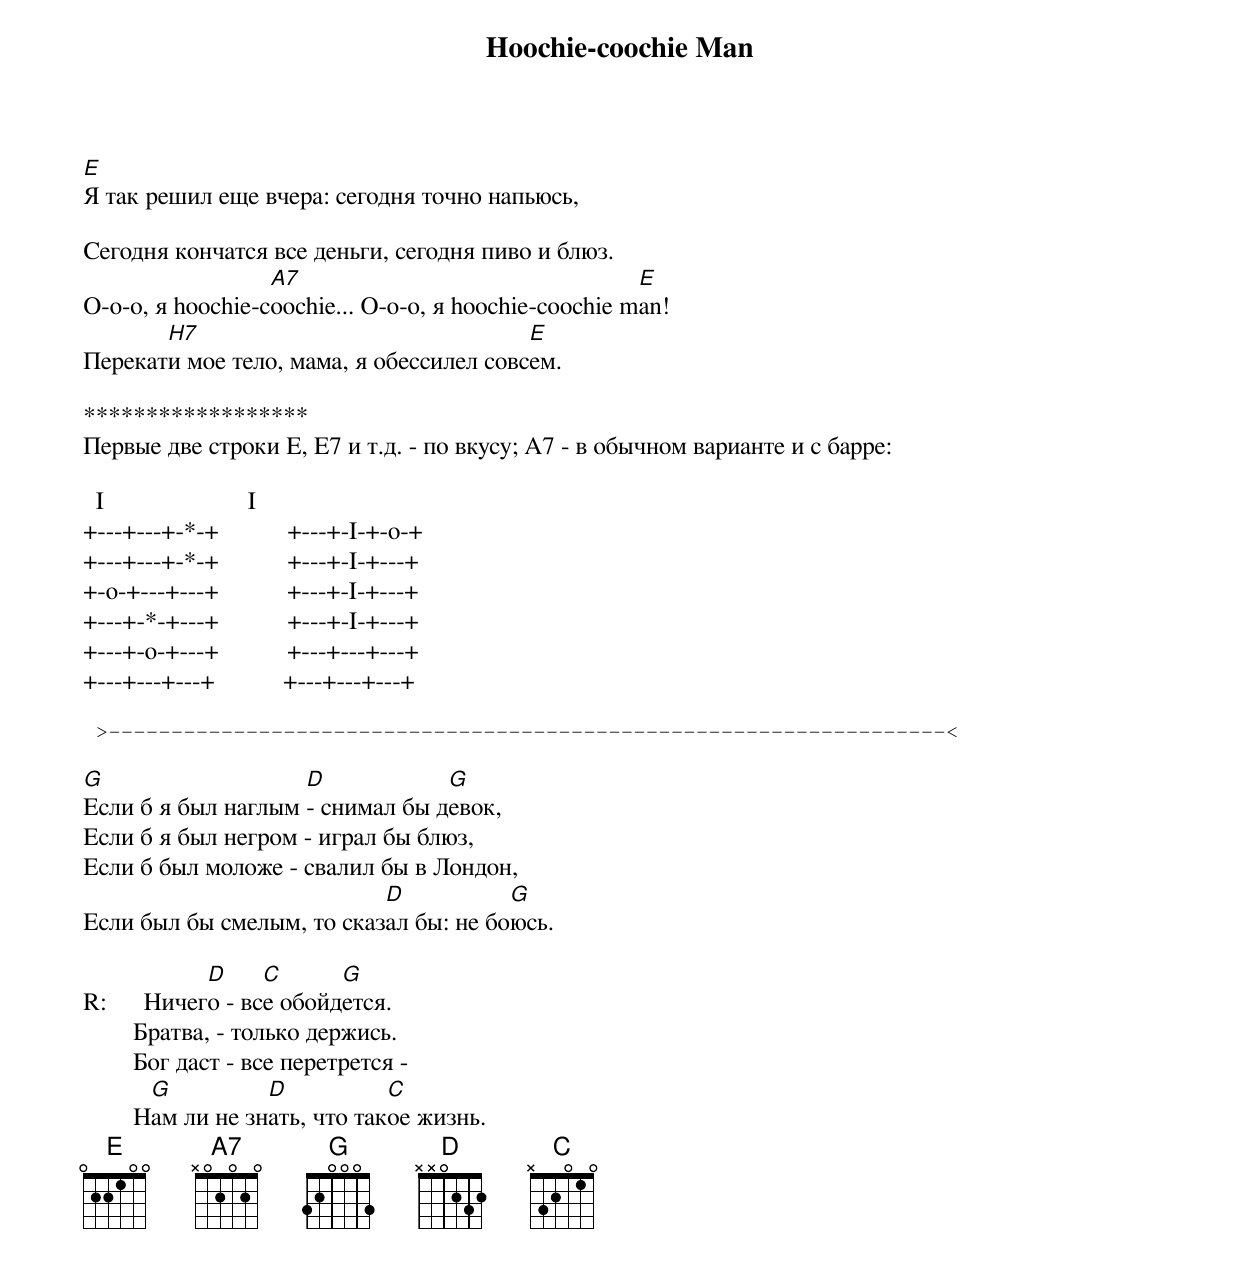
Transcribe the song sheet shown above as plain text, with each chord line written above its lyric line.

                Hoochie-coochie Man
E
Я так решил еще вчера: сегодня точно напьюсь,

Сегодня кончатся все деньги, сегодня пиво и блюз.
                  A7                                  E
О-о-о, я hoochie-coochie... О-о-о, я hoochie-coochie man!
       H7                                E
Перекати мое тело, мама, я обессилел совсем.

******************
Первые две строки E, E7 и т.д. - по вкусу; A7 - в обычном варианте и с барре:

  I                       I
+---+---+-*-+           +---+-I-+-o-+
+---+---+-*-+           +---+-I-+---+
+-о-+---+---+           +---+-I-+---+
+---+-*-+---+           +---+-I-+---+
+---+-о-+---+           +---+---+---+
+---+---+---+           +---+---+---+

 >-------------------------------------------------------------------<

G                   D            G
Если б я был наглым - снимал бы девок,
Если б я был негром - играл бы блюз,
Если б был моложе - свалил бы в Лондон,
                           D           G
Если был бы смелым, то сказал бы: не боюсь.

             D     C      G
R:      Hичего - все обойдется.
        Братва, - только держись.
        Бог даст - все перетрется -
         G          D           C
        Hам ли не знать, что такое жизнь.
